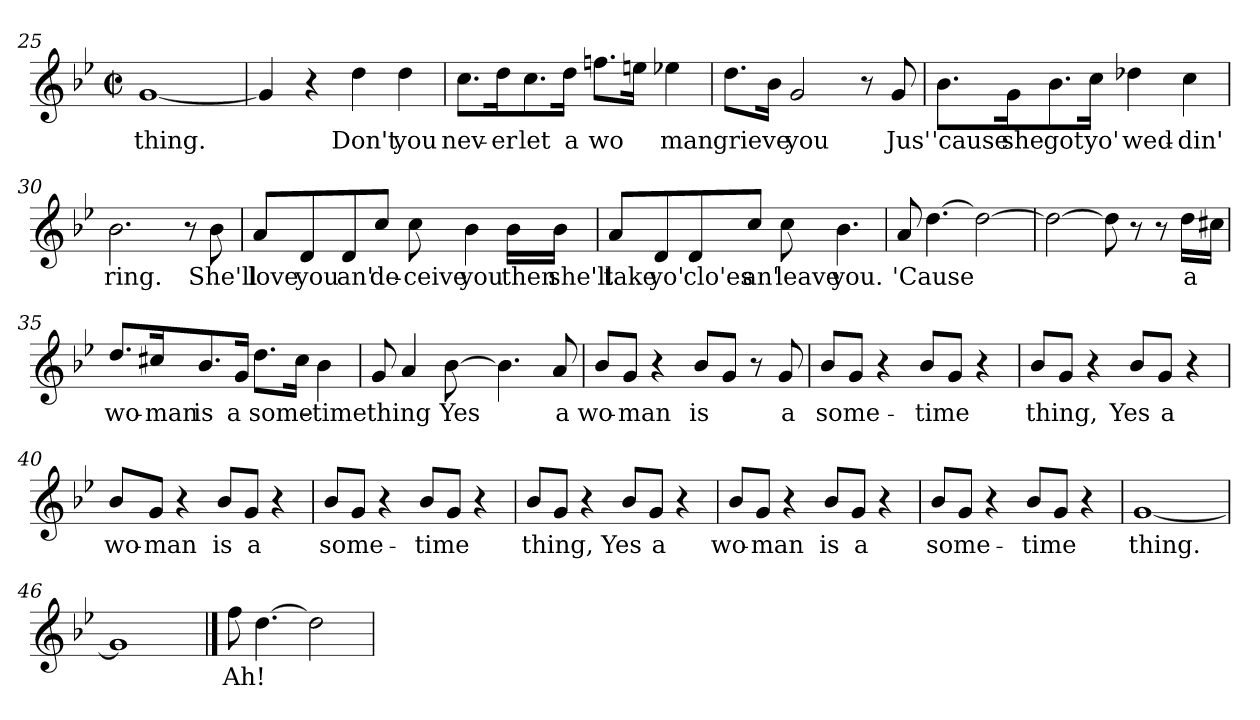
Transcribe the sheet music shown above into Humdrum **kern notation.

**kern	**text
*part1	*part1
*staff1	*staff1
*clefG2	*
*k[b-e-]	*
*B-:	*
*M2/2	*
*met(c|)	*
=25	=25
[1g	thing.
=26	=26
4g/]	.
4r	.
4dd\	Don't
4dd\	you
!!LO:LB:g=z
=27	=27
8.cc\L	nev-
16dd\K	-er
8.cc\	let
16dd\Jk	a
8.ffn\L	wo
16een\Jk	.
4ee-X\	man
=28	=28
8.dd\L	grieve
16b-\Jk	.
2g/	you
8r	.
8g/	Jus'
=29	=29
8.b-\L	'cause
16g\K	she
8.b-\	got
16cc\Jk	yo'
4dd-X\	wed-
4cc\	-din'
!!LO:PB:g=z
=30	=30
2.b-\	ring.
8r	.
8b-\	She'll
=31	=31
8a/L	love
8d/	you
8d/	an'
8cc/J	de-
8cc\	-ceive
4b-\	you
16b-\LL	then
16b-\JJ	she'll
=32	=32
8a/L	take
8d/	yo'
8d/	clo'es
8cc/J	an'
8cc\	leave
4.b-\	you.
!!LO:LB:g=z
=33	=33
8a/	'Cause
[4.dd\	.
2dd\_	.
=34	=34
2dd\_	.
8dd\]	.
8r	.
8r	.
16dd\LL	a
16cc#X\JJ	.
=35	=35
8.dd/L	wo-
16cc#X/K	-man
8.b-/	is
16g/Jk	a
8.dd\L	some-
16cc#\Jk	.
4b-\	-time
=36	=36
8g/	thing
4a/	.
[8b-\	Yes
4.b-\]	.
8a/	a
!!LO:LB:g=z
=37	=37
8b-/L	wo-
8g/J	-man
4r	.
8b-/L	is
8g/J	.
8r	.
8g/	a
=38	=38
8b-/L	some-
8g/J	.
4r	.
8b-/L	-time
8g/J	.
4r	.
=39	=39
8b-/L	thing,
8g/J	.
4r	.
8b-/L	Yes
8g/J	a
4r	.
!!LO:LB:g=z
=40	=40
8b-/L	wo-
8g/J	-man
4r	.
8b-/L	is
8g/J	a
4r	.
=41	=41
8b-/L	some-
8g/J	.
4r	.
8b-/L	-time
8g/J	.
4r	.
=42	=42
8b-/L	thing,
8g/J	.
4r	.
8b-/L	Yes
8g/J	a
4r	.
!!LO:LB:g=z
=43	=43
8b-/L	wo-
8g/J	-man
4r	.
8b-/L	is
8g/J	a
4r	.
=44	=44
8b-/L	some-
8g/J	.
4r	.
8b-/L	-time
8g/J	.
4r	.
=45	=45
[1g	thing.
=46	=46
1g]	.
==47	==47
8ff\	Ah!
[4.dd\	.
2dd\]	.
=	=
*-	*-
